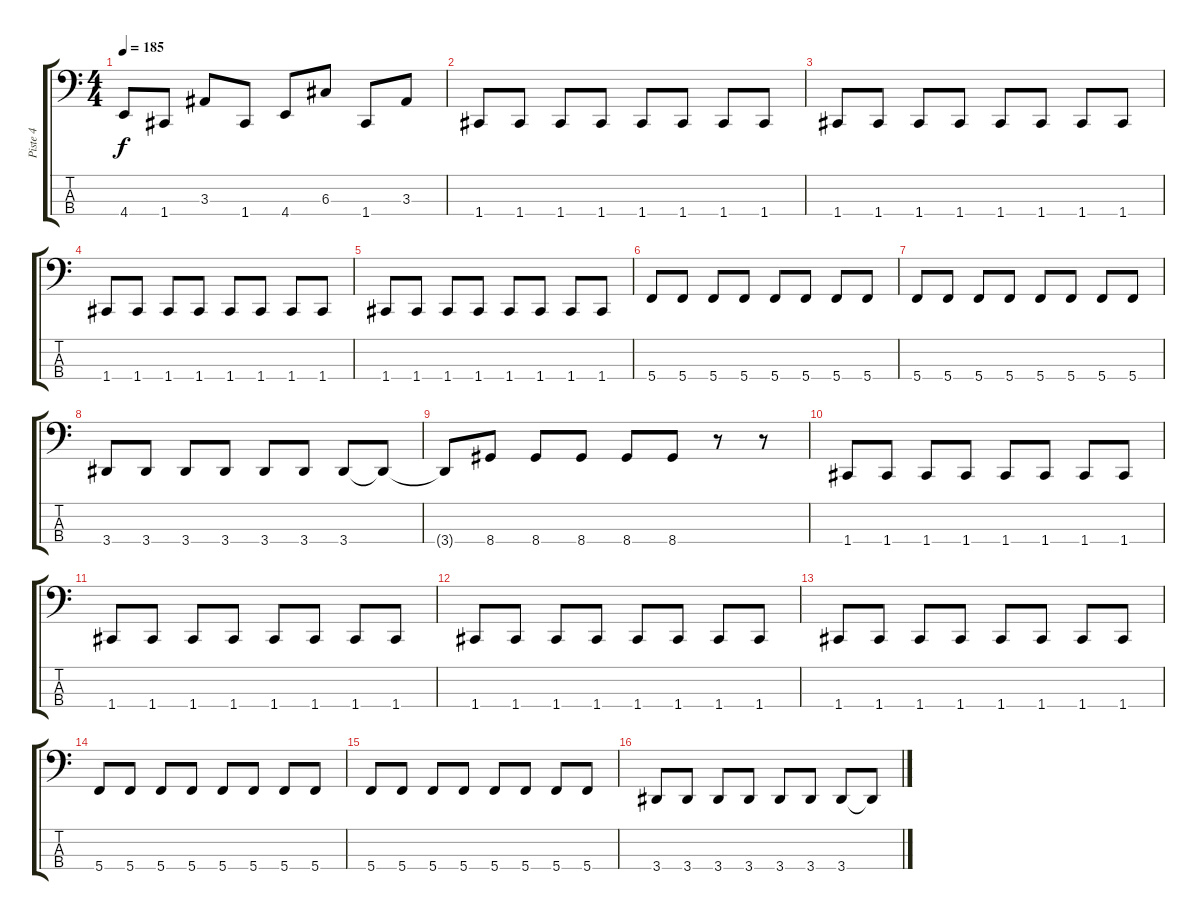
\track ("Piste 4" "Piste 4") {instrument electricbassfinger}
\staff {score tabs}
\tuning (F2 C2 G1 C1) {hide}
\ts (4 4)
\tempo 185
\clef f4
\ks c
4.4.8{dy f} 1.4.8 3.3.8 1.4.8 4.4.8 6.3.8 1.4.8 3.3.8 |
1.4.8 1.4.8 1.4.8 1.4.8 1.4.8 1.4.8 1.4.8 1.4.8 |
1.4.8 1.4.8 1.4.8 1.4.8 1.4.8 1.4.8 1.4.8 1.4.8 |
1.4.8 1.4.8 1.4.8 1.4.8 1.4.8 1.4.8 1.4.8 1.4.8 |
1.4.8 1.4.8 1.4.8 1.4.8 1.4.8 1.4.8 1.4.8 1.4.8 |
5.4.8 5.4.8 5.4.8 5.4.8 5.4.8 5.4.8 5.4.8 5.4.8 |
5.4.8 5.4.8 5.4.8 5.4.8 5.4.8 5.4.8 5.4.8 5.4.8 |
3.4.8 3.4.8 3.4.8 3.4.8 3.4.8 3.4.8 3.4.8 3.4{t}.8 |
3.4{t}.8 8.4.8 8.4.8 8.4.8 8.4.8 8.4.8 r.8 r.8 |
1.4.8 1.4.8 1.4.8 1.4.8 1.4.8 1.4.8 1.4.8 1.4.8 |
1.4.8 1.4.8 1.4.8 1.4.8 1.4.8 1.4.8 1.4.8 1.4.8 |
1.4.8 1.4.8 1.4.8 1.4.8 1.4.8 1.4.8 1.4.8 1.4.8 |
1.4.8 1.4.8 1.4.8 1.4.8 1.4.8 1.4.8 1.4.8 1.4.8 |
5.4.8 5.4.8 5.4.8 5.4.8 5.4.8 5.4.8 5.4.8 5.4.8 |
5.4.8 5.4.8 5.4.8 5.4.8 5.4.8 5.4.8 5.4.8 5.4.8 |
3.4.8 3.4.8 3.4.8 3.4.8 3.4.8 3.4.8 3.4.8 3.4{t}.8
